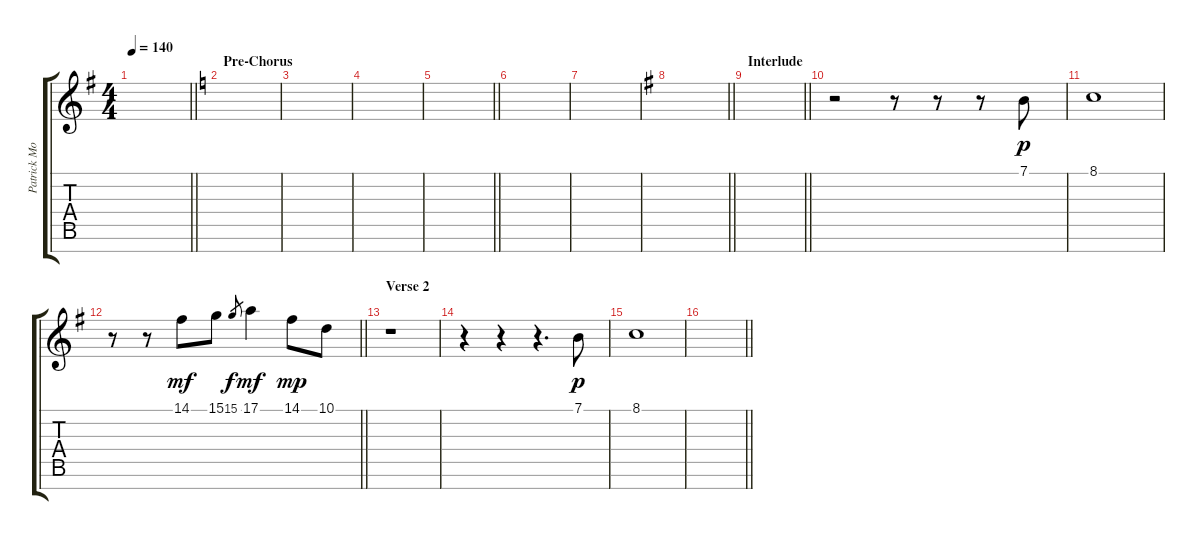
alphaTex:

\track ("Patrick Moraz 2" "Patrick Mo") {instrument synthvoice}
\staff {score tabs}
\tuning (E4 B3 G3 D3 A2 E2 B1) {hide}
\ts (4 4)
\tempo 140
\clef g2
\barLineRight lightlight
\ks g
|
\section ("" "Pre-Chorus")
\ks c
|
|
|
\barLineRight lightlight
|
\section ("" "")
|
|
\barLineRight lightlight
\ks g
|
\section ("" "Interlude")
\barLineRight lightlight
|
r.2 r.8 r.8 r.8 7.1.8{dy p} |
8.1.1 |
\barLineRight lightlight
r.8 r.8 14.1.8{dy mf} 15.1.8 15.1.8{gr dy f} 17.1.4{dy mf} 14.1.8{dy mp} 10.1.8 |
\section ("" "Verse 2")
r.1 |
r.4 r.4 r.4{d} 7.1.8{dy p} |
8.1.1 |
\barLineRight lightlight
